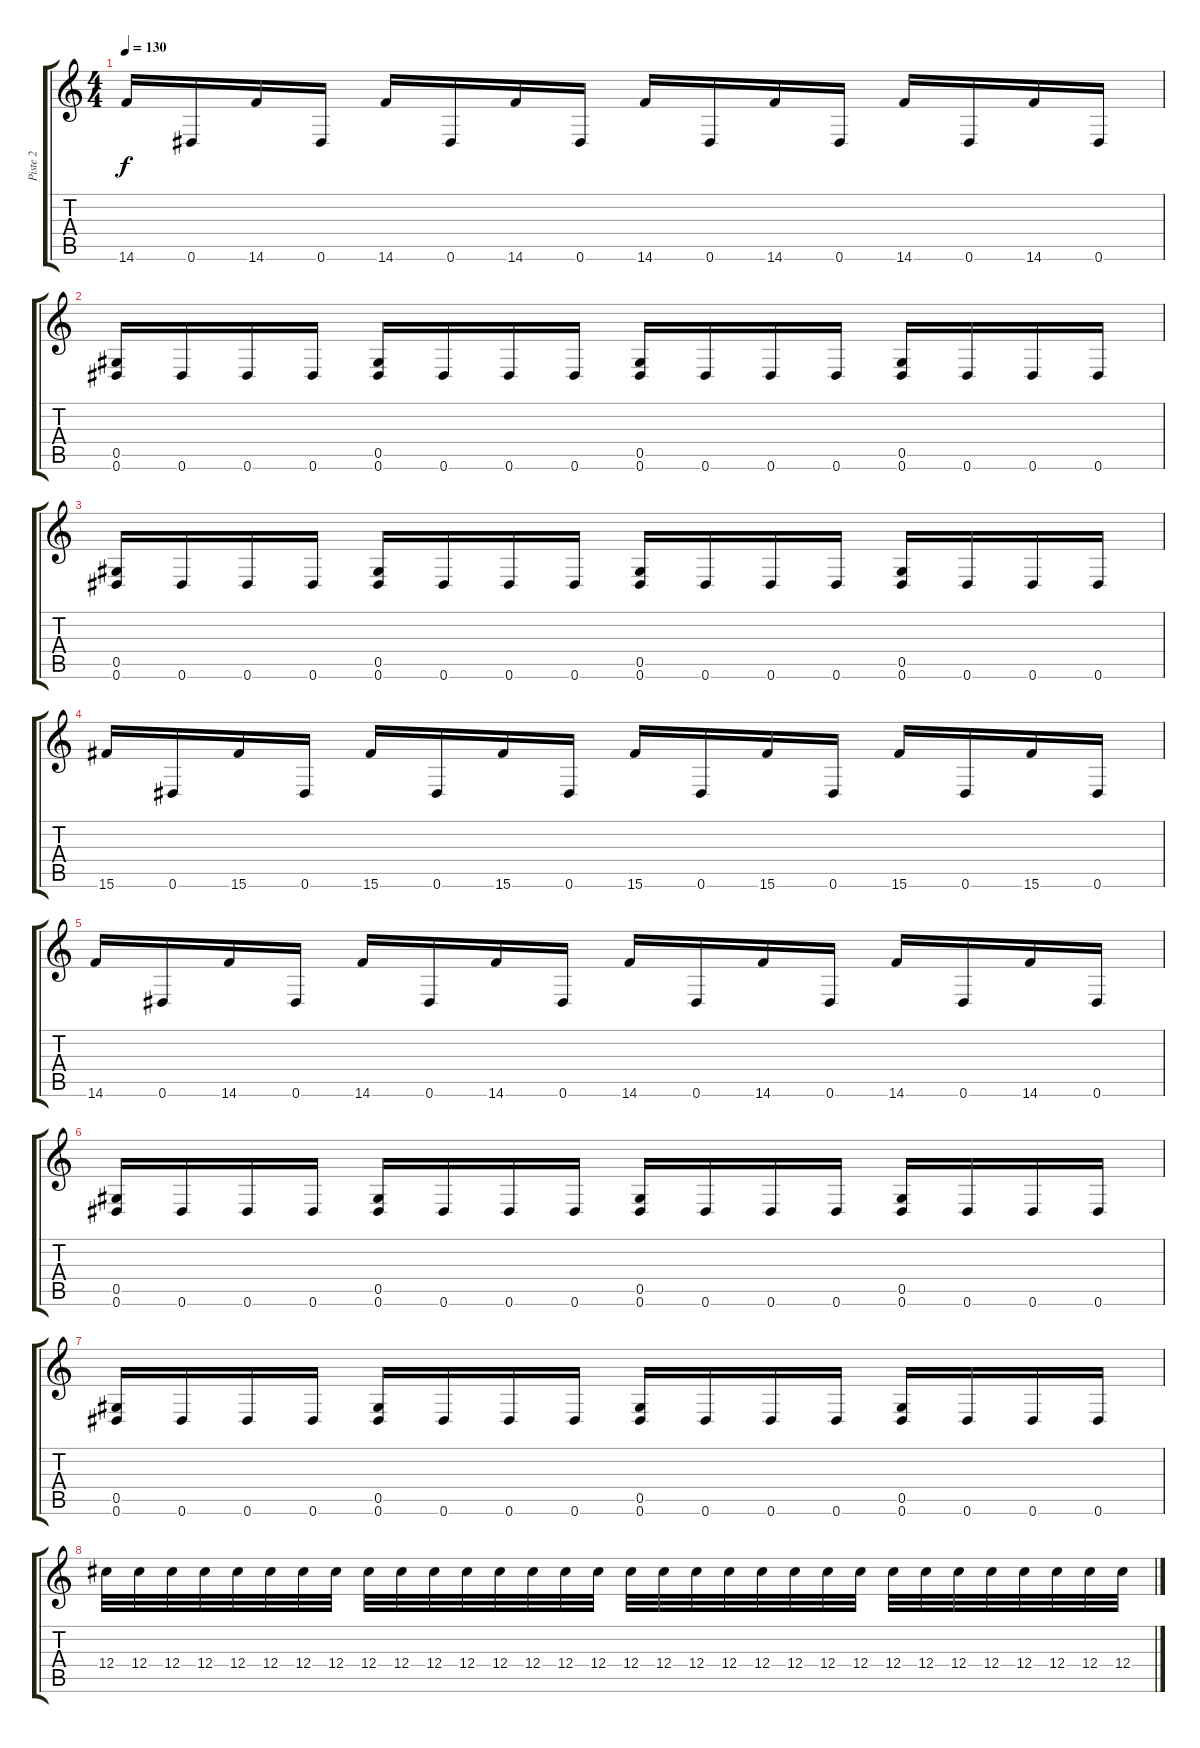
\track ("Piste 2" "Piste 2") {instrument distortionguitar}
\staff {score tabs}
\tuning (Eb4 Bb3 Gb3 Db3 Ab2 Eb2) {hide}
\ts (4 4)
\tempo 130
\clef g2
\ks c
14.6.16{dy f} 0.6.16 14.6.16 0.6.16 14.6.16 0.6.16 14.6.16 0.6.16 14.6.16 0.6.16 14.6.16 0.6.16 14.6.16 0.6.16 14.6.16 0.6.16 |
(0.5 0.6).16 0.6.16 0.6.16 0.6.16 (0.5 0.6).16 0.6.16 0.6.16 0.6.16 (0.5 0.6).16 0.6.16 0.6.16 0.6.16 (0.5 0.6).16 0.6.16 0.6.16 0.6.16 |
(0.5 0.6).16 0.6.16 0.6.16 0.6.16 (0.5 0.6).16 0.6.16 0.6.16 0.6.16 (0.5 0.6).16 0.6.16 0.6.16 0.6.16 (0.5 0.6).16 0.6.16 0.6.16 0.6.16 |
15.6.16 0.6.16 15.6.16 0.6.16 15.6.16 0.6.16 15.6.16 0.6.16 15.6.16 0.6.16 15.6.16 0.6.16 15.6.16 0.6.16 15.6.16 0.6.16 |
14.6.16 0.6.16 14.6.16 0.6.16 14.6.16 0.6.16 14.6.16 0.6.16 14.6.16 0.6.16 14.6.16 0.6.16 14.6.16 0.6.16 14.6.16 0.6.16 |
(0.5 0.6).16 0.6.16 0.6.16 0.6.16 (0.5 0.6).16 0.6.16 0.6.16 0.6.16 (0.5 0.6).16 0.6.16 0.6.16 0.6.16 (0.5 0.6).16 0.6.16 0.6.16 0.6.16 |
(0.5 0.6).16 0.6.16 0.6.16 0.6.16 (0.5 0.6).16 0.6.16 0.6.16 0.6.16 (0.5 0.6).16 0.6.16 0.6.16 0.6.16 (0.5 0.6).16 0.6.16 0.6.16 0.6.16 |
12.4.32 12.4.32 12.4.32 12.4.32 12.4.32 12.4.32 12.4.32 12.4.32 12.4.32 12.4.32 12.4.32 12.4.32 12.4.32 12.4.32 12.4.32 12.4.32 12.4.32 12.4.32 12.4.32 12.4.32 12.4.32 12.4.32 12.4.32 12.4.32 12.4.32 12.4.32 12.4.32 12.4.32 12.4.32 12.4.32 12.4.32 12.4.32
